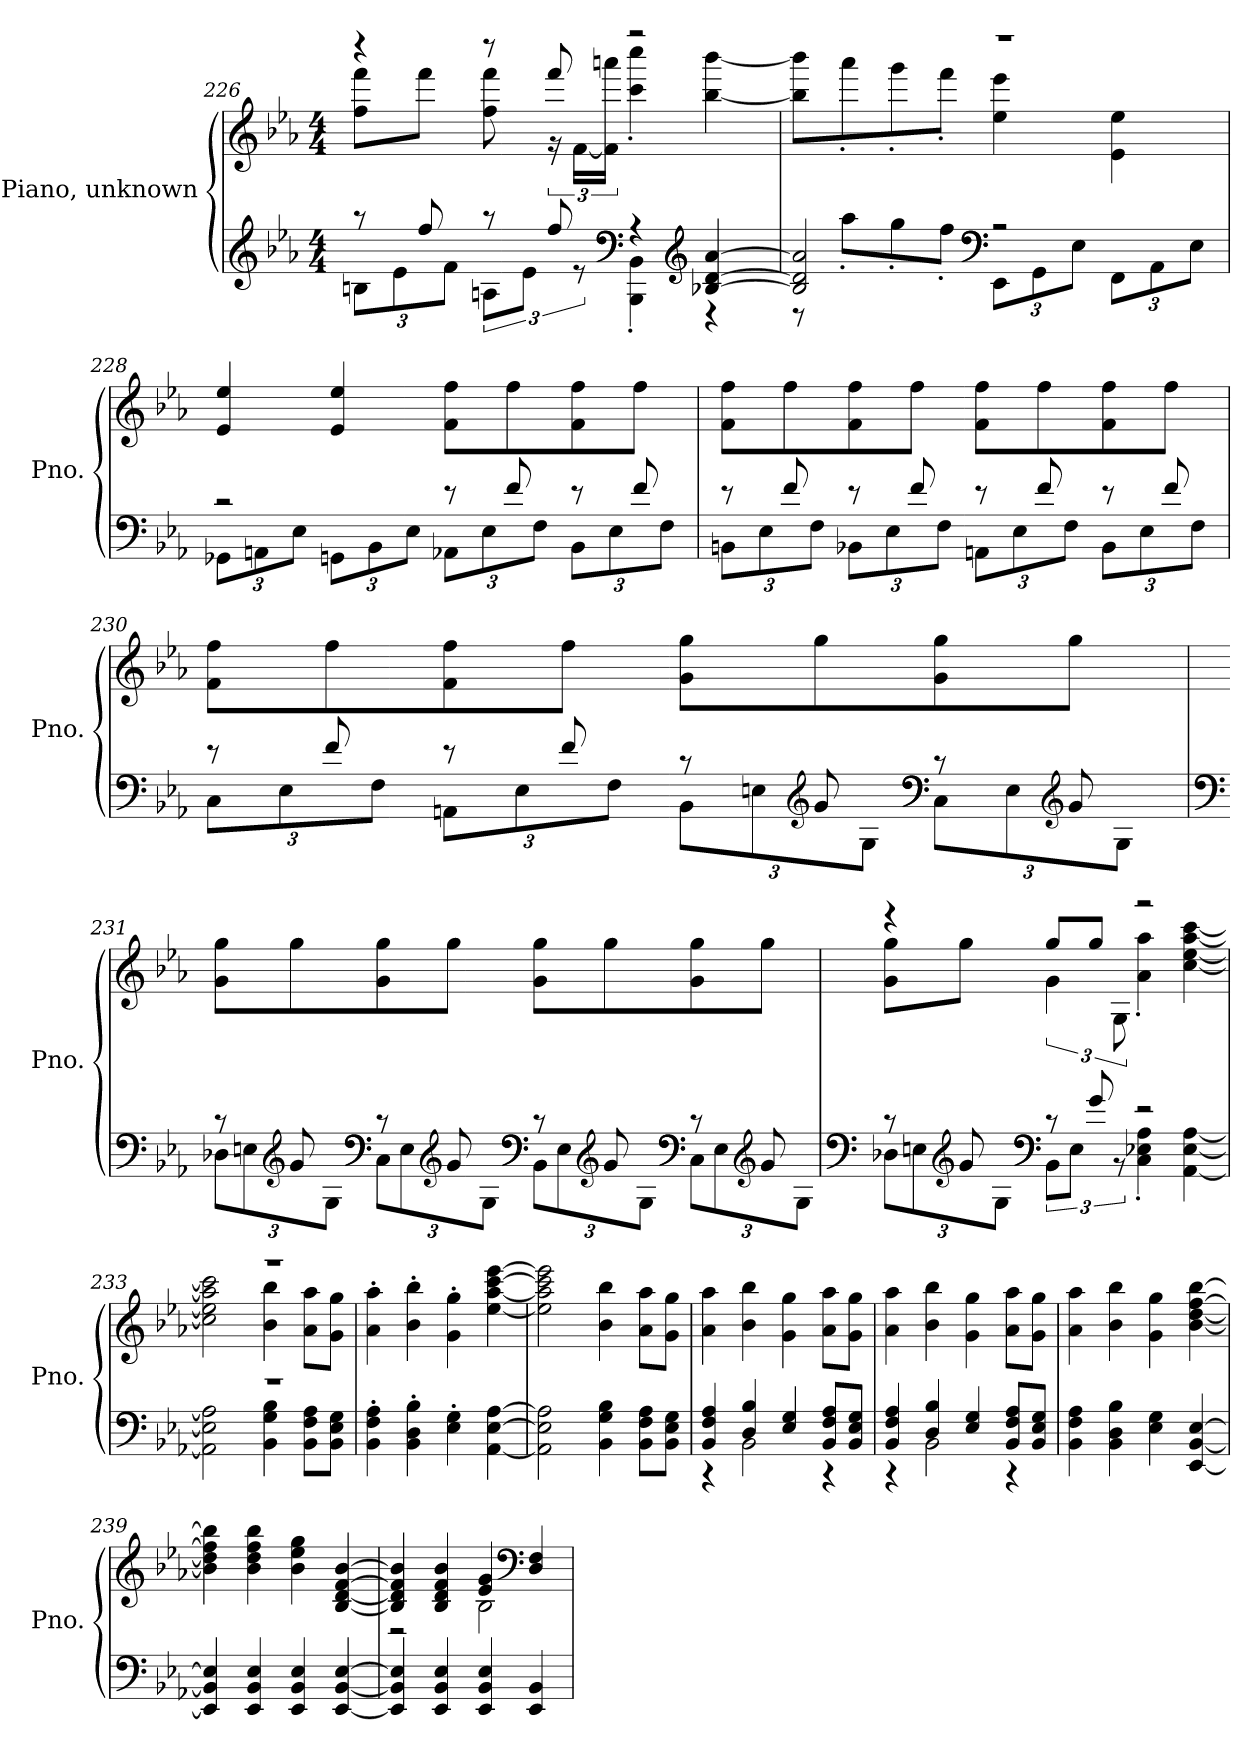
**kern	**kern
*part1	*part1
*staff2	*staff1
*I"Piano, unknown	*
*I'Pno.	*
!!LO:LB:g=z
*clefG2	*clefG2
*k[b-e-a-]	*k[b-e-a-]
*M4/4	*M4/4
=226	=226
*^	*
*	*Xbrackettup	*
*	*	*^
8r	12Bn\L	4r	8ff\ 8fff\L
.	12e-\	.	.
8ff/	.	.	8fff\J
.	12f\J	.	.
*	*brackettup	*	*
8r	12An\L	8r	8ff\ 8fff\
.	12e-\J	.	.
8ff/	.	8fff/	24r
.	12r	.	[24f\LL
.	.	.	24f\] 24aaan\JJ
*clefF4	*	*	*
4r	4BBB-\' 4BB-\'	2r	4ccc\' 4cccc\'
*clefG2	*	*	*
[4B-X/ [4d/ [4a-/	4r	.	[4bb-\ [4bbb-\
=227	=227	=227	=227
2B-/] 2d/] 2a-/]	8r	1r	8bb-\] 8bbb-\]L
.	8aa-'\L	.	8aaa-'\
.	8gg'\	.	8ggg'\
.	8ff'\J	.	8fff'\J
*clefF4	*	*	*
*	*Xbrackettup	*	*
2r	12EE-\L	.	4ee-\ 4eee-\
.	12GG\	.	.
.	12E-\J	.	.
.	12FF\L	.	4e-\ 4ee-\
.	12AA-\	.	.
.	12E-\J	.	.
*	*	*v	*v
!!LO:LB:g=z
=228	=228	=228
2r	12GG-X\L	4e-/ 4ee-/
.	12AAn\	.
.	12E-\J	.
.	12GGn\L	4e-/ 4ee-/
.	12BB-\	.
.	12E-\J	.
8r	12AA-X\L	8f\ 8ff\L
.	12E-\	.
8f/	.	8ff\
.	12F\J	.
8r	12BB-\L	8f\ 8ff\
.	12E-\	.
8f/	.	8ff\J
.	12F\J	.
=229	=229	=229
8r	12BBn\L	8f\ 8ff\L
.	12E-\	.
8f/	.	8ff\
.	12F\J	.
8r	12BB-X\L	8f\ 8ff\
.	12E-\	.
8f/	.	8ff\J
.	12F\J	.
8r	12AAn\L	8f\ 8ff\L
.	12E-\	.
8f/	.	8ff\
.	12F\J	.
8r	12BB-\L	8f\ 8ff\
.	12E-\	.
8f/	.	8ff\J
.	12F\J	.
!!LO:PB:g=z
=230	=230	=230
8r	12C\L	8f\ 8ff\L
.	12E-\	.
8f/	.	8ff\
.	12F\J	.
8r	12AAn\L	8f\ 8ff\
.	12E-\	.
8f/	.	8ff\J
.	12F\J	.
8r	12BB-\L	8g\ 8gg\L
.	12En\	.
*clefG2	*	*
8g/	.	8gg\
.	12G\J	.
*clefF4	*	*
8r	12C\L	8g\ 8gg\
.	12E\	.
*clefG2	*	*
8g/	.	8gg\J
.	12G\J	.
!!LO:LB:g=z
=231	=231	=231
*clefF4	*	*
8r	12D-X\L	8g\ 8gg\L
.	12En\	.
*clefG2	*	*
8g/	.	8gg\
.	12G\J	.
*clefF4	*	*
8r	12C\L	8g\ 8gg\
.	12E\	.
*clefG2	*	*
8g/	.	8gg\J
.	12G\J	.
*clefF4	*	*
8r	12BB-\L	8g\ 8gg\L
.	12E\	.
*clefG2	*	*
8g/	.	8gg\
.	12G\J	.
*clefF4	*	*
8r	12C\L	8g\ 8gg\
.	12E\	.
*clefG2	*	*
8g/	.	8gg\J
.	12G\J	.
!!LO:LB:g=z
=232	=232	=232
*clefF4	*	*
*	*	*^
8r	12D-X\L	4r	8g\ 8gg\L
.	12En\	.	.
*clefG2	*	*	*
8g/	.	.	8gg\J
.	12G\J	.	.
*clefF4	*	*	*
*	*brackettup	*	*
8r	12BB-\L	8gg/L	6g\
.	12E\J	.	.
8g/	.	8gg/J	.
.	12r	.	12G\
2r	4C\' 4E-X\' 4A-\'	2r	4a-\' 4aa-\'
.	[4AA-\ [4E-\ [4A-\	.	[4cc\ [4ee-\ [4aa-\ [4ccc\
=233	=233	=233	=233
1r	2AA-\] 2E-\] 2A-\]	1r	2cc\] 2ee-\] 2aa-\] 2ccc\]
.	4BB-\ 4G\ 4B-\	.	4b-\ 4bb-\
.	8BB-\ 8F\ 8A-\L	.	8a-\ 8aa-\L
.	8BB-\ 8E-\ 8G\J	.	8g\ 8gg\J
*v	*v	*	*
*	*v	*v
=234	=234
4BB-\' 4F\' 4A-\'	4a-\' 4aa-\'
4BB-\' 4D\' 4B-\'	4b-\' 4bb-\'
4E-\' 4G\'	4g\' 4gg\'
[4AA-\ [4E-\ [4A-\	[4ee-\ [4aa-\ [4ccc\ [4eee-\
=235	=235
2AA-\] 2E-\] 2A-\]	2ee-\] 2aa-\] 2ccc\] 2eee-\]
4BB-\ 4G\ 4B-\	4b-\ 4bb-\
8BB-\ 8F\ 8A-\L	8a-\ 8aa-\L
8BB-\ 8E-\ 8G\J	8g\ 8gg\J
=236	=236
*^	*
4BB-/ 4F/ 4A-/	4r	4a-\ 4aa-\
4D/ 4B-/	2BB-\	4b-\ 4bb-\
4E-/ 4G/	.	4g\ 4gg\
8BB-/ 8F/ 8A-/L	4r	8a-\ 8aa-\L
8BB-/ 8E-/ 8G/J	.	8g\ 8gg\J
!!LO:LB:g=z
=237	=237	=237
4BB-/ 4F/ 4A-/	4r	4a-\ 4aa-\
4D/ 4B-/	2BB-\	4b-\ 4bb-\
4E-/ 4G/	.	4g\ 4gg\
8BB-/ 8F/ 8A-/L	4r	8a-\ 8aa-\L
8BB-/ 8E-/ 8G/J	.	8g\ 8gg\J
*v	*v	*
=238	=238
4BB-\ 4F\ 4A-\	4a-\ 4aa-\
4BB-\ 4D\ 4B-\	4b-\ 4bb-\
4E-\ 4G\	4g\ 4gg\
[4EE-/ [4BB-/ [4E-/	[4b-\ [4dd\ [4ff\ [4bb-\
=239	=239
4EE-/] 4BB-/] 4E-/]	4b-\] 4dd\] 4ff\] 4bb-\]
4EE-/ 4BB-/ 4E-/	4b-\ 4dd\ 4ff\ 4bb-\
4EE-/ 4BB-/ 4E-/	4b-\ 4ee-\ 4gg\
[4EE-/ [4BB-/ [4E-/	[4B-/ [4d/ [4f/ [4b-/
=240	=240
*	*^
4EE-/] 4BB-/] 4E-/]	4B-/] 4d/] 4f/] 4b-/]	2r
4EE-/ 4BB-/ 4E-/	4B-/ 4d/ 4f/ 4b-/	.
4EE-/ 4BB-/ 4E-/	4e-/ 4g/	2B-\
*	*clefF4	*
4EE-/ 4BB-/	4D/ 4F/	.
*	*v	*v
=	=
*-	*-
